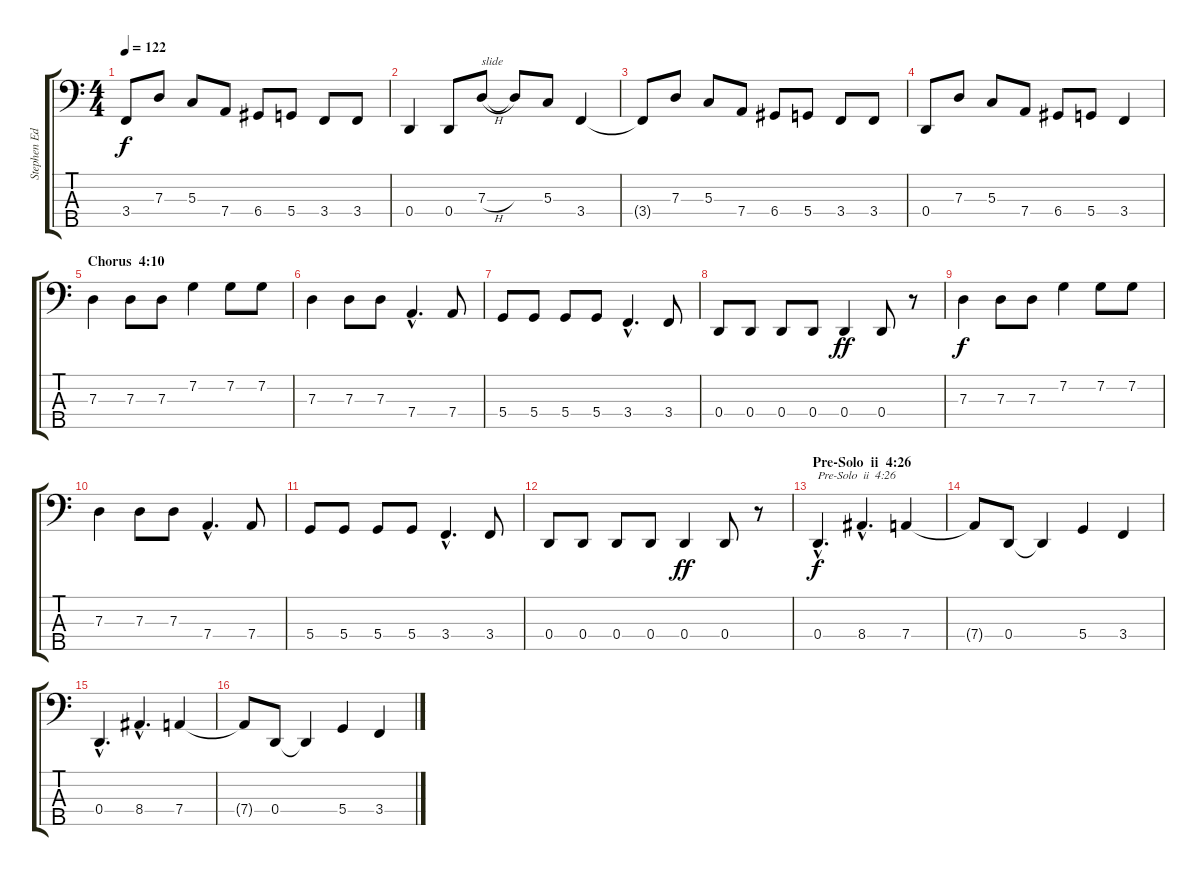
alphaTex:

\track ("Stephen Edmondson" "Stephen Ed") {instrument electricbasspick}
\staff {score tabs}
\tuning (F2 C2 G1 D1 A0) {hide}
\ts (4 4)
\tempo 122
\clef f4
\ks c
3.4{t}.8{dy f} 7.3.8 5.3.8 7.4.8 6.4.8 5.4.8 3.4.8 3.4.8 |
0.4.4 0.4.8 7.3{h}.8{txt "slide"} 7.3{t}.8 5.3.8 3.4.4 |
3.4{t}.8 7.3.8 5.3.8 7.4.8 6.4.8 5.4.8 3.4.8 3.4.8 |
0.4.8 7.3.8 5.3.8 7.4.8 6.4.8 5.4.8 3.4.4 |
\section ("" "Chorus  4:10")
7.3.4 7.3.8 7.3.8 7.2.4 7.2.8 7.2.8 |
7.3.4 7.3.8 7.3.8 7.4{hac}.4{d} 7.4.8 |
5.4.8 5.4.8 5.4.8 5.4.8 3.4{hac}.4{d} 3.4.8 |
0.4.8 0.4.8 0.4.8 0.4.8 0.4.4{dy ff} 0.4.8 r.8 |
7.3.4{dy f} 7.3.8 7.3.8 7.2.4 7.2.8 7.2.8 |
7.3.4 7.3.8 7.3.8 7.4{hac}.4{d} 7.4.8 |
5.4.8 5.4.8 5.4.8 5.4.8 3.4{hac}.4{d} 3.4.8 |
0.4.8 0.4.8 0.4.8 0.4.8 0.4.4{dy ff} 0.4.8 r.8 |
\section ("" "Pre-Solo  ii  4:26")
0.4{hac}.4{d txt "Pre-Solo  ii  4:26" dy f} 8.4{hac}.4{d} 7.4.4 |
7.4{t}.8 0.4.8 0.4{t}.4 5.4.4 3.4.4 |
0.4{hac}.4{d} 8.4{hac}.4{d} 7.4.4 |
7.4{t}.8 0.4.8 0.4{t}.4 5.4.4 3.4.4
